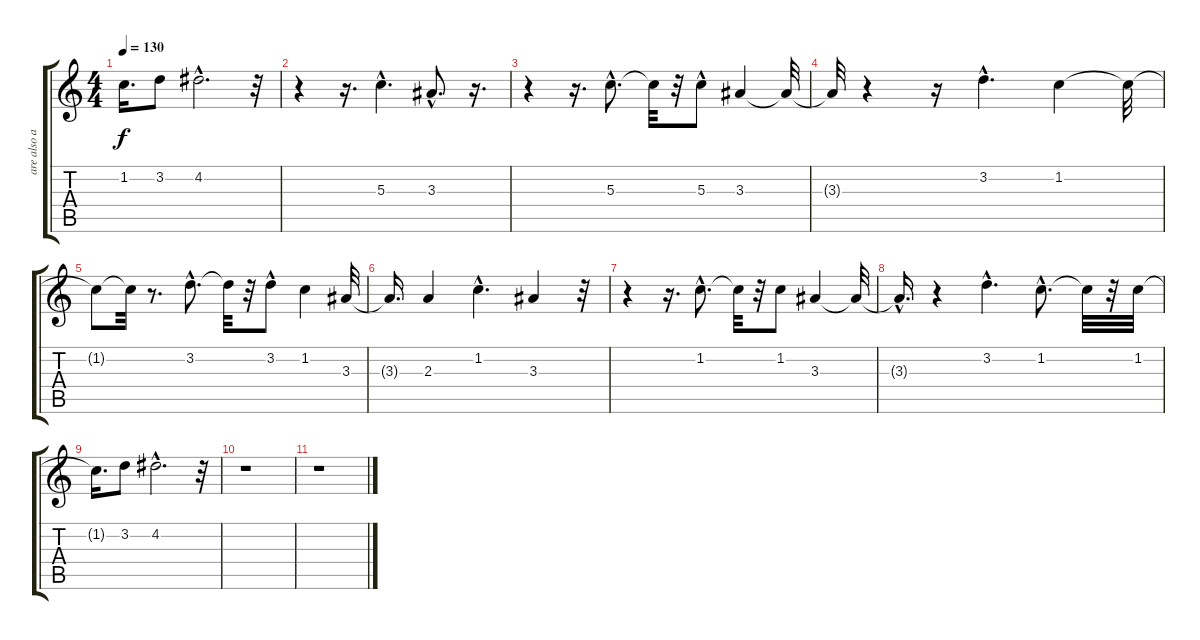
\track ("are also available." "are also a") {instrument electricguitarjazz}
\staff {score tabs}
\tuning (E4 B3 G3 D3 A2 E2) {hide}
\ts (4 4)
\tempo 130
\clef g2
\ks c
1.2{t}.16{d dy f} 3.2.8 4.2{hac}.2{d} r.32 |
r.4 r.16{d} 5.3{hac}.4{d} 3.3{hac}.8{d} r.16{d} |
r.4 r.16{d} 5.3{hac}.8{d} 5.3{t}.32 r.32 5.3{hac}.8 3.3.4 3.3{t}.32 |
3.3{t}.32 r.4 r.16 3.2{hac}.4{d} 1.2.4 1.2{t}.32 |
1.2{t}.8 1.2{t}.32 r.8{d} 3.2{hac}.8{d} 3.2{t}.32 r.32 3.2{hac}.8 1.2.4 3.3.32 |
3.3{t}.16{d} 2.3.4 1.2{hac}.4{d} 3.3.4 r.32 |
r.4 r.16{d} 1.2{hac}.8{d} 1.2{t}.32 r.32 1.2.8 3.3.4 3.3{t}.32 |
3.3{hac t}.16{d} r.4 3.2{hac}.4{d} 1.2{hac}.8{d} 1.2{t}.32 r.32 1.2.32 |
1.2{t}.16{d} 3.2.8 4.2{hac}.2{d} r.32 |
r.1 |
r.1
